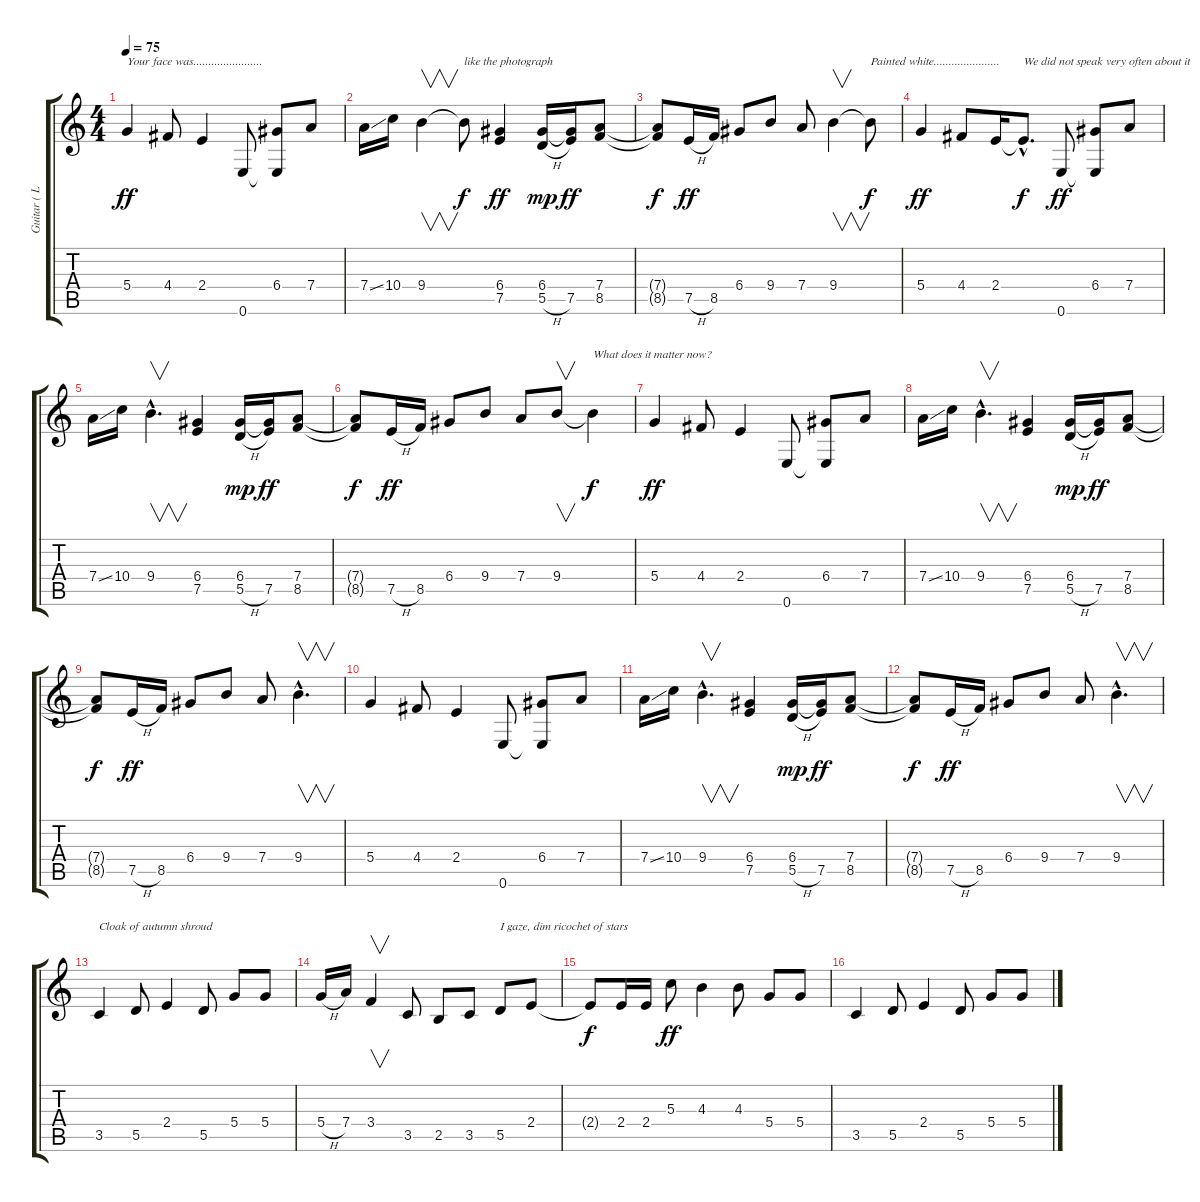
\track ("Guitar ( L )" "Guitar ( L") {instrument overdrivenguitar}
\staff {score tabs}
\tuning (E4 B3 G3 D3 A2 E2) {hide}
\ts (4 4)
\tempo 75
\clef g2
\ks c
5.4.4{txt "Your face was......................." dy ff} 4.4.8 2.4.4 0.6.8 (6.4 0.6{t}).8 7.4.8 |
7.4{ss}.16 10.4.16 9.4.4{v} 9.4{t}.8{txt "like the photograph" dy f} (6.4 7.5).4{dy ff} (6.4 5.5{h}).16{dy mp} (6.4{t} 7.5).16{dy ff} (7.4 8.5).8 |
(7.4{t} 8.5{t}).8{dy f} 7.5{h}.16{dy ff} 8.5.16 6.4.8 9.4.8 7.4.8 9.4.4{v} 9.4{t}.8{txt "Painted white......................" dy f} |
5.4.4{dy ff} 4.4.8 2.4.16 2.4{hac t}.8{d txt "We did not speak very often about it" dy f} 0.6.8{dy ff} (6.4 0.6{t}).8 7.4.8 |
7.4{ss}.16 10.4.16 9.4{hac}.4{v d} (6.4 7.5).4 (6.4 5.5{h}).16{dy mp} (6.4{t} 7.5).16{dy ff} (7.4 8.5).8 |
(7.4{t} 8.5{t}).8{dy f} 7.5{h}.16{dy ff} 8.5.16 6.4.8 9.4.8 7.4.8 9.4.8{v} 9.4{t}.4{txt "What does it matter now?" dy f} |
5.4.4{dy ff} 4.4.8 2.4.4 0.6.8 (6.4 0.6{t}).8 7.4.8 |
7.4{ss}.16 10.4.16 9.4{hac}.4{v d} (6.4 7.5).4 (6.4 5.5{h}).16{dy mp} (6.4{t} 7.5).16{dy ff} (7.4 8.5).8 |
(7.4{t} 8.5{t}).8{dy f} 7.5{h}.16{dy ff} 8.5.16 6.4.8 9.4.8 7.4.8 9.4{hac}.4{v d} |
5.4.4 4.4.8 2.4.4 0.6.8 (6.4 0.6{t}).8 7.4.8 |
7.4{ss}.16 10.4.16 9.4{hac}.4{v d} (6.4 7.5).4 (6.4 5.5{h}).16{dy mp} (6.4{t} 7.5).16{dy ff} (7.4 8.5).8 |
(7.4{t} 8.5{t}).8{dy f} 7.5{h}.16{dy ff} 8.5.16 6.4.8 9.4.8 7.4.8 9.4{hac}.4{v d} |
3.5.4{txt "Cloak of autumn shroud"} 5.5.8 2.4.4 5.5.8 5.4.8 5.4.8 |
5.4{h}.16 7.4.16 3.4.4{v} 3.5.8 2.5.8 3.5.8 5.5.8{txt "I gaze, dim ricochet of stars"} 2.4.8 |
2.4{t}.8{dy f} 2.4.16 2.4.16 5.3.8{dy ff} 4.3.4 4.3.8 5.4.8 5.4.8 |
3.5.4 5.5.8 2.4.4 5.5.8 5.4.8 5.4.8
